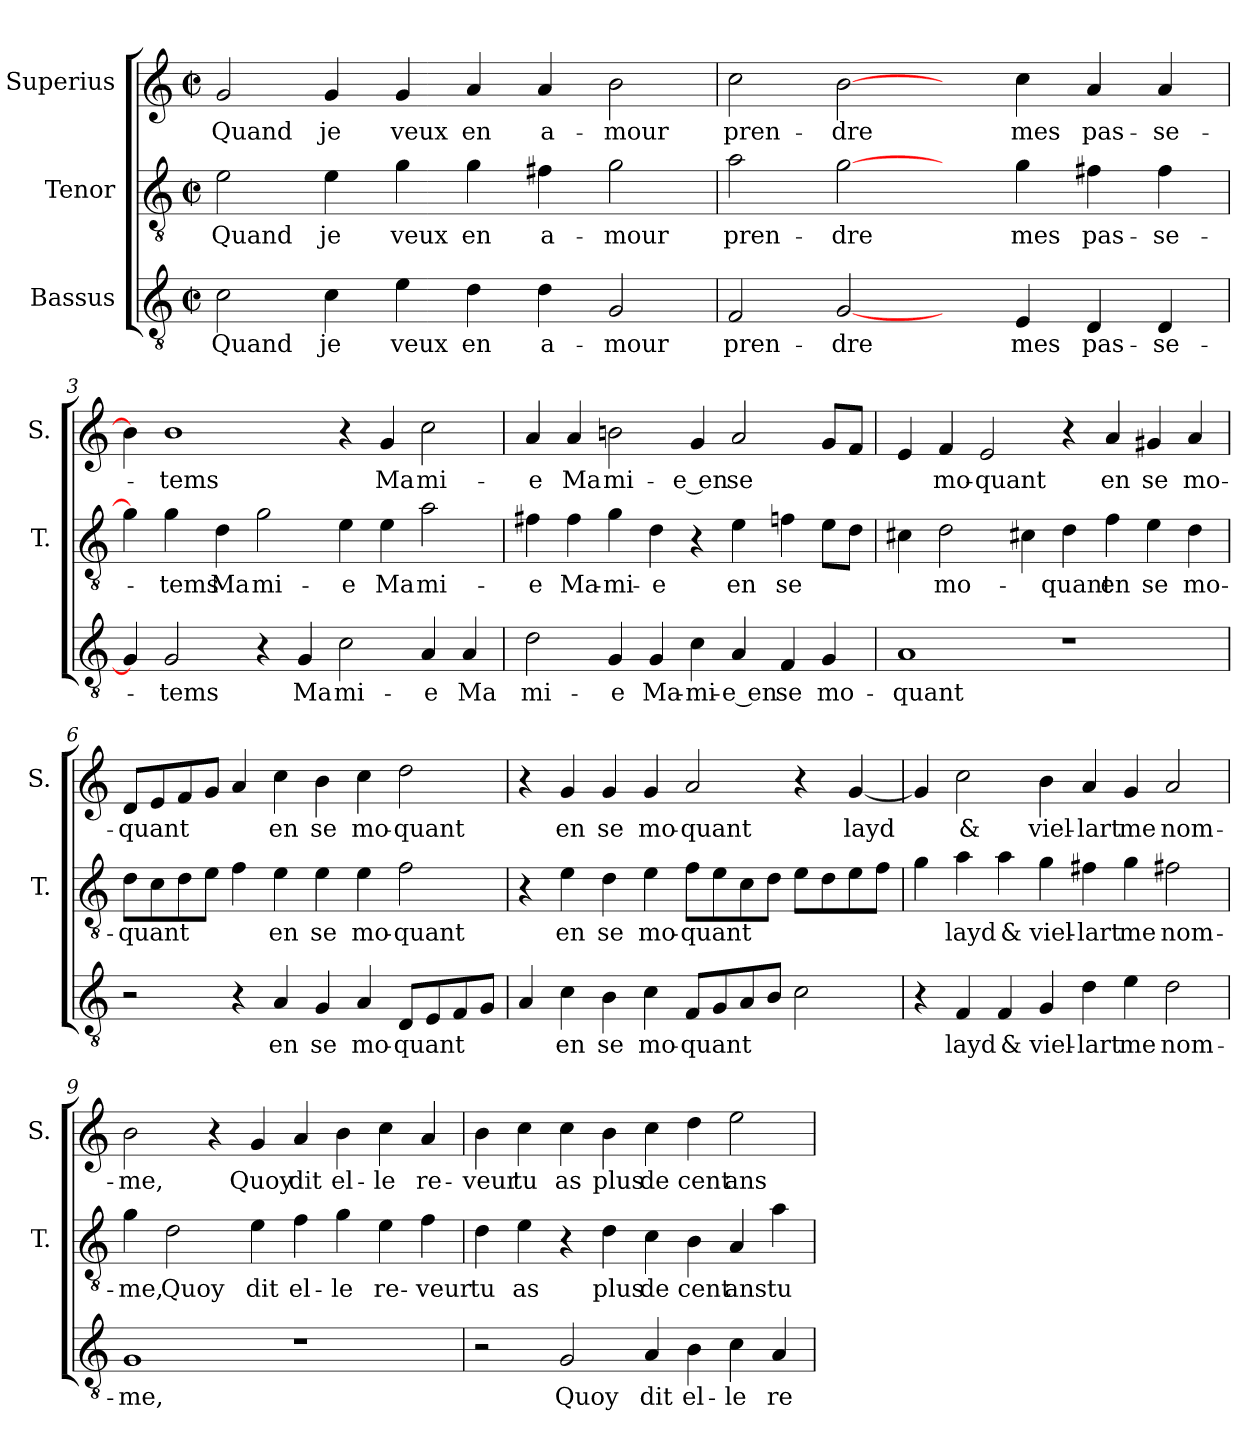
**kern	**text	**kern	**text	**kern	**text
*part3	*part3	*part2	*part2	*part1	*part1
*staff3	*staff3	*staff2	*staff2	*staff1	*staff1
*I"Bassus	*	*I"Tenor	*	*I"Superius	*
*	*	*I'T.	*	*I'S.	*
*clefGv2	*	*clefGv2	*	*clefG2	*
*k[]	*	*k[]	*	*k[]	*
*C:	*	*C:	*	*C:	*
*M2/2	*	*M2/2	*	*M2/2	*
*met(c|)	*	*met(c|)	*	*met(c|)	*
=1	=1	=1	=1	=1	=1
2c\	Quand	2e\	Quand	2g/	Quand
4c\	je	4e\	je	4g/	je
4e\	veux	4g\	veux	4g/	veux
4d\	en	4g\	en	4a/	en
4d\	a-	4f#X\	a-	4a/	a-
2G/	-mour	2g\	-mour	2b\	-mour
=2	=2	=2	=2	=2	=2
2F/	pren-	2a\	pren-	2cc\	pren-
[2G/	-dre	[2g\	-dre	[2b\	-dre
4ryy	.	4ryy	.	4ryy	.
4E/	mes	4g\	mes	4cc\	mes
4D/	pas-	4f#X\	pas-	4a/	pas-
4D/	-se-	4f#\	-se-	4a/	-se-
=3	=3	=3	=3	=3	=3
4G/]	.	4g\]	.	4b\]	.
2G/	-tems	4g\	-tems	1b\	-tems
.	.	4d\	Ma	.	.
4r	.	2g\	mi-	.	.
4G/	Ma	.	.	.	.
2c\	mi-	4e\	-e	4r	.
.	.	4e\	Ma	4g/	Ma
4A/	-e	2a\	mi-	2cc\	mi-
4A/	Ma	.	.	.	.
=4	=4	=4	=4	=4	=4
2d\	mi-	4f#X\	-e	4a/	-e
.	.	4f#\	Ma-	4a/	Ma
4G/	-e	4g\	-mi-	2bn\	mi-
4G/	Ma-	4d\	-e	.	.
4c\	-mi-	4r	.	4g/	-e en
4A/	-e en	4e\	en	2a/	se
4F/	se	4fn\	se	.	.
4G/	mo-	8e\L	.	8g/L	.
.	.	8d\J	.	8f/J	.
!!LO:LB:g=z
=5	=5	=5	=5	=5	=5
1A/	-quant	4c#X\	.	4e/	.
.	.	2d\	mo-	4f/	mo-
.	.	.	.	2e/	-quant
.	.	4c#X\	.	.	.
1r	.	4d\	-quant	4r	.
.	.	4f\	en	4a/	en
.	.	4e\	se	4g#X/	se
.	.	4d\	mo-	4a/	mo-
=6	=6	=6	=6	=6	=6
2r	.	8d\L	-quant	8d/L	-quant
.	.	8c\	.	8e/	.
.	.	8d\	.	8f/	.
.	.	8e\J	.	8g/J	.
4r	.	4f\	.	4a/	.
4A/	en	4e\	en	4cc\	en
4G/	se	4e\	se	4b\	se
4A/	mo-	4e\	mo-	4cc\	mo-
8D/L	-quant	2f\	-quant	2dd\	-quant
8E/	.	.	.	.	.
8F/	.	.	.	.	.
8G/J	.	.	.	.	.
=7	=7	=7	=7	=7	=7
4A/	.	4r	.	4r	.
4c\	en	4e\	en	4g/	en
4B\	se	4d\	se	4g/	se
4c\	mo-	4e\	mo-	4g/	mo-
8F/L	-quant	8f\L	-quant	2a/	-quant
8G/	.	8e\	.	.	.
8A/	.	8c\	.	.	.
8B/J	.	8d\J	.	.	.
2c\	.	8e\L	.	4r	.
.	.	8d\	.	.	.
.	.	8e\	.	[4g/	layd
.	.	8f\J	.	.	.
!!LO:LB:g=z
=8	=8	=8	=8	=8	=8
4r	.	4g\	.	4g/]	.
4F/	layd	4a\	layd	2cc\	&
4F/	&	4a\	&	.	.
4G/	viel-	4g\	viel-	4b\	viel-
4d\	-lart	4f#X\	-lart	4a/	-lart
4e\	me	4g\	me	4g/	me
2d\	nom-	2f#X\	nom-	2a/	nom-
=9	=9	=9	=9	=9	=9
1G/	-me,	4g\	-me,	2b\	-me,
.	.	2d\	Quoy	.	.
.	.	.	.	4r	.
.	.	4e\	dit	4g/	Quoy
1r	.	4f\	el-	4a/	dit
.	.	4g\	-le	4b\	el-
.	.	4e\	re-	4cc\	-le
.	.	4f\	-veur	4a/	re-
=10	=10	=10	=10	=10	=10
2r	.	4d\	tu	4b\	-veur
.	.	4e\	as	4cc\	tu
2G/	Quoy	4r	.	4cc\	as
.	.	4d\	plus	4b\	plus
4A/	dit	4c\	de	4cc\	de
4B\	el-	4B\	cent	4dd\	cent
4c\	-le	4A/	ans	2ee\	ans
4A/	re-	4a\	tu	.	.
=	=	=	=	=	=
*-	*-	*-	*-	*-	*-
